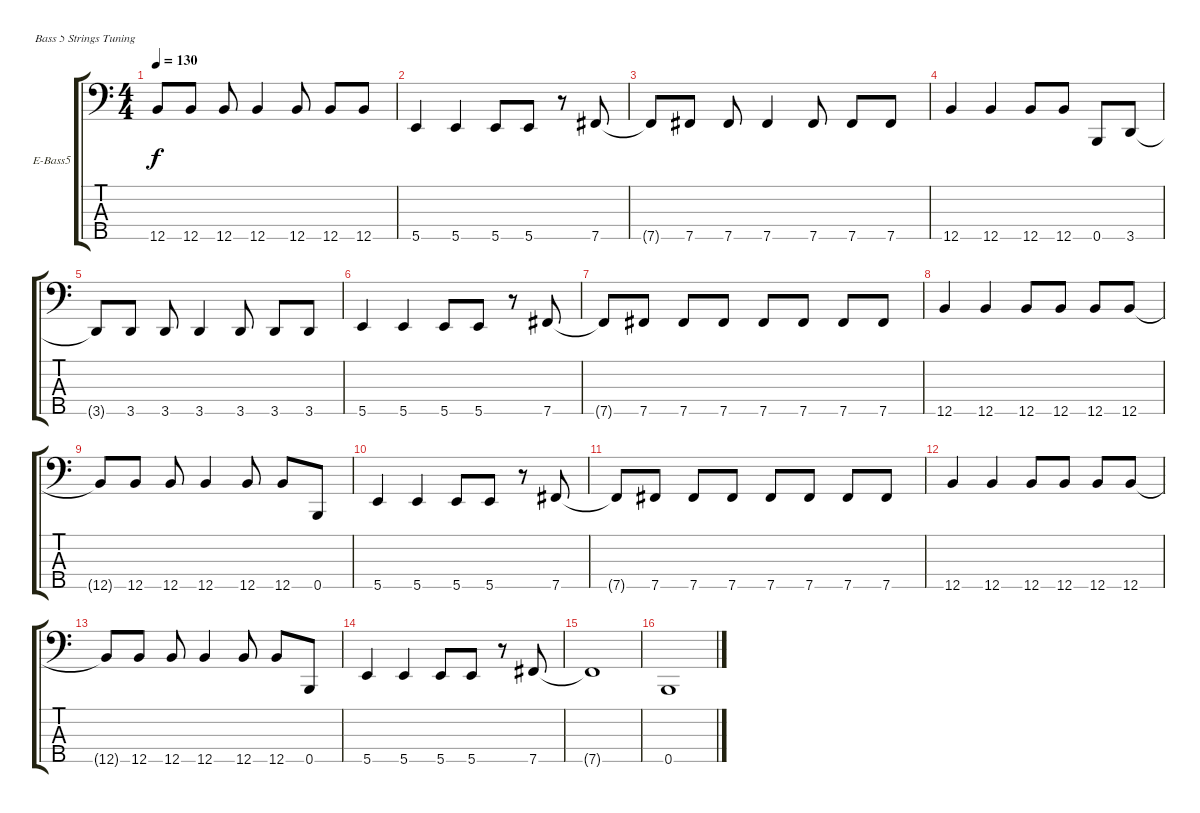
\defaultSystemsLayout 4
\bracketExtendMode groupsimilarinstruments
\firstSystemTrackNameOrientation horizontal
\otherSystemsTrackNameOrientation horizontal
\track ("Bass" "E-Bass5") {instrument electricbassfinger}
\staff {score tabs}
\tuning (G2 D2 A1 E1 B0)
\ts (4 4)
\tempo 130
\clef f4
\ks c
12.5{t}.8{dy f} 12.5.8 12.5.8 12.5.4 12.5.8 12.5.8 12.5.8 |
5.5.4 5.5.4 5.5.8 5.5.8 r.8 7.5.8 |
7.5{t}.8 7.5.8 7.5.8 7.5.4 7.5.8 7.5.8 7.5.8 |
12.5.4 12.5.4 12.5.8 12.5.8 0.5.8 3.5.8 |
3.5{t}.8 3.5.8 3.5.8 3.5.4 3.5.8 3.5.8 3.5.8 |
5.5.4 5.5.4 5.5.8 5.5.8 r.8 7.5.8 |
7.5{t}.8 7.5.8 7.5.8 7.5.8 7.5.8 7.5.8 7.5.8 7.5.8 |
12.5.4 12.5.4 12.5.8 12.5.8 12.5.8 12.5.8 |
12.5{t}.8 12.5.8 12.5.8 12.5.4 12.5.8 12.5.8 0.5.8 |
5.5.4 5.5.4 5.5.8 5.5.8 r.8 7.5.8 |
7.5{t}.8 7.5.8 7.5.8 7.5.8 7.5.8 7.5.8 7.5.8 7.5.8 |
12.5.4 12.5.4 12.5.8 12.5.8 12.5.8 12.5.8 |
12.5{t}.8 12.5.8 12.5.8 12.5.4 12.5.8 12.5.8 0.5.8 |
5.5.4 5.5.4 5.5.8 5.5.8 r.8 7.5.8 |
7.5{t}.1 |
0.5.1
